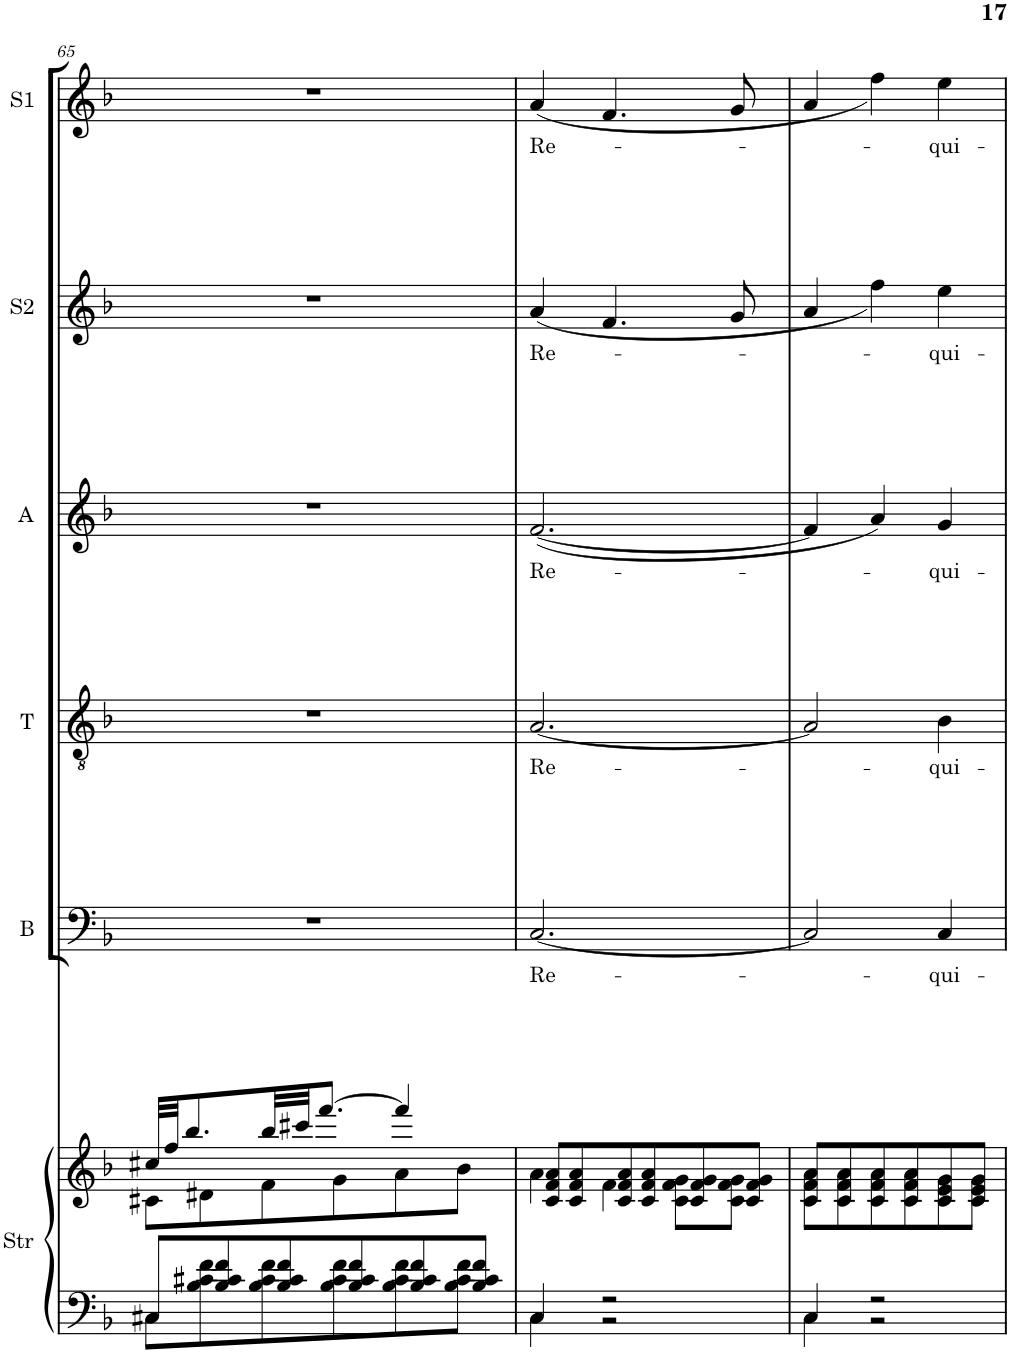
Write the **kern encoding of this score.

**kern	**kern	**kern	**text	**kern	**text	**kern	**text	**kern	**text	**kern	**text
*part6	*part6	*part5	*part5	*part4	*part4	*part3	*part3	*part2	*part2	*part1	*part1
*staff7	*staff6	*staff5	*staff5	*staff4	*staff4	*staff3	*staff3	*staff2	*staff2	*staff1	*staff1
*I"Strings	*	*I"Bass	*	*I"Tenor	*	*I"Alto	*	*I"Soprano 2	*	*I"Soprano 1	*
*I'Str	*	*I'B	*	*I'T	*	*I'A	*	*I'S2	*	*I'S1	*
!!LO:PB:g=z
*clefF4	*clefG2	*clefF4	*	*clefGv2	*	*clefG2	*	*clefG2	*	*clefG2	*
*k[b-]	*k[b-]	*k[b-]	*	*k[b-]	*	*k[b-]	*	*k[b-]	*	*k[b-]	*
*F:	*F:	*F:	*	*F:	*	*F:	*	*F:	*	*F:	*
*M3/4	*M3/4	*M3/4	*	*M3/4	*	*M3/4	*	*M3/4	*	*M3/4	*
=65	=65	=65	=65	=65	=65	=65	=65	=65	=65	=65	=65
*^	*^	*	*	*	*	*	*	*	*	*	*
8C#X/L	8C#\L	32cc#X/LLL	8c#X\L	2.r	.	2.r	.	2.r	.	2.r	.	2.r	.
.	.	32ff/JJ	.	.	.	.	.	.	.	.	.	.	.
.	.	8.bb-/	.	.	.	.	.	.	.	.	.	.	.
8B-/ 8c#X/ 8f/	8B-\ 8c#\ 8f\	.	8d#X\	.	.	.	.	.	.	.	.	.	.
8B-/ 8c#/ 8f/	8B-\ 8c#\ 8f\	32bb-/LL	8f\	.	.	.	.	.	.	.	.	.	.
.	.	32ccc#X/JJ	.	.	.	.	.	.	.	.	.	.	.
.	.	[8.fff/J	.	.	.	.	.	.	.	.	.	.	.
8B-/ 8c#/ 8f/	8B-\ 8c#\ 8f\	.	8g\	.	.	.	.	.	.	.	.	.	.
8B-/ 8c#/ 8f/	8B-\ 8c#\ 8f\	4fff/]	8a\	.	.	.	.	.	.	.	.	.	.
8B-/ 8c#/ 8f/J	8B-\ 8c#\ 8f\J	.	8b-\J	.	.	.	.	.	.	.	.	.	.
=66	=66	=66	=66	=66	=66	=66	=66	=66	=66	=66	=66	=66	=66
!	!	!	!	!	!LO:LY:b	!	!LO:LY:b	!	!LO:LY:b	!	!LO:LY:b	!	!LO:LY:b
4C/	4C\	8c/ 8f/ 8a/L	4a\	[2.C/	Re-	[2.A/	Re-	(<[2.f/	Re-	(<4a/	Re-	(<4a/	Re-
.	.	8c/ 8f/ 8a/	.	.	.	.	.	.	.	.	.	.	.
2r	2r	8c/ 8f/ 8a/	4f\	.	.	.	.	.	.	4.f/	.	4.f/	.
.	.	8c/ 8f/ 8a/	.	.	.	.	.	.	.	.	.	.	.
.	.	8c/ 8f/ 8g/	8c\ 8f\ 8g\L	.	.	.	.	.	.	.	.	.	.
.	.	8c/ 8f/ 8g/J	8c\ 8f\ 8g\J	.	.	.	.	.	.	8g/	.	8g/	.
=67	=67	=67	=67	=67	=67	=67	=67	=67	=67	=67	=67	=67	=67
4C/	4C\	8c/ 8f/ 8a/L	8c\ 8f\ 8a\L	2C/]	.	2A/]	.	4f/]	.	4a/	.	4a/	.
.	.	8c/ 8f/ 8a/	8c\ 8f\ 8a\	.	.	.	.	.	.	.	.	.	.
2r	2r	8c/ 8f/ 8a/	8c\ 8f\ 8a\	.	.	.	.	4a/)	.	4ff\)	.	4ff\)	.
.	.	8c/ 8f/ 8a/	8c\ 8f\ 8a\	.	.	.	.	.	.	.	.	.	.
!	!	!	!	!	!LO:LY:b	!	!LO:LY:b	!	!LO:LY:b	!	!LO:LY:b	!	!LO:LY:b
.	.	8c/ 8e/ 8g/	8c\ 8e\ 8g\	4C/	-qui-	4B-\	-qui-	4g/	-qui-	4ee\	-qui-	4ee\	-qui-
.	.	8c/ 8e/ 8g/J	8c\ 8e\ 8g\J	.	.	.	.	.	.	.	.	.	.
*v	*v	*	*	*	*	*	*	*	*	*	*	*	*
*	*v	*v	*	*	*	*	*	*	*	*	*	*
=	=	=	=	=	=	=	=	=	=	=	=
*-	*-	*-	*-	*-	*-	*-	*-	*-	*-	*-	*-
